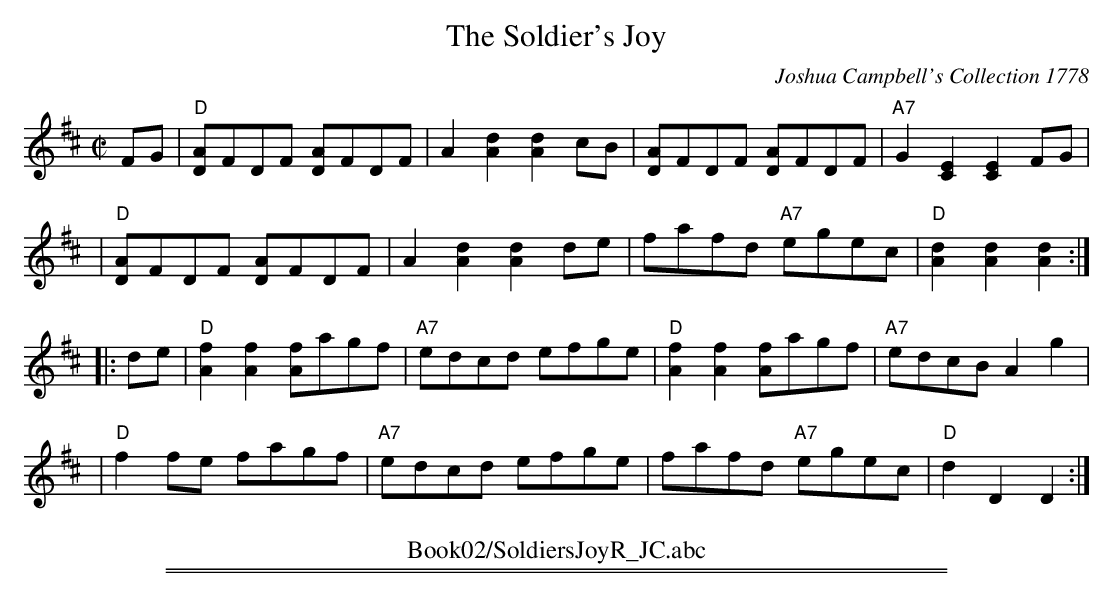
X:1
T: The Soldier's Joy
O: Joshua Campbell's Collection 1778
M: C|
L: 1/8
K: D
FG \
| "D"[AD]FDF [AD]FDF | A2[d2A2] [d2A2]cB | [AD]FDF [AD]FDF | "A7"G2[E2C2] [E2C2]FG |
| "D"[AD]FDF [AD]FDF | A2[d2A2] [d2A2]de | fafd "A7"egec | "D"[d2A2][d2A2] [d2A2] :|
|: de \
| "D"[f2A2][f2A2] [fA2]agf | "A7"edcd efge | "D"[f2A2][f2A2] [fA2]agf | "A7"edcB A2g2 |
| "D"f2fe fagf | "A7"edcd efge | fafd "A7"egec | "D"d2D2 D2 :|
